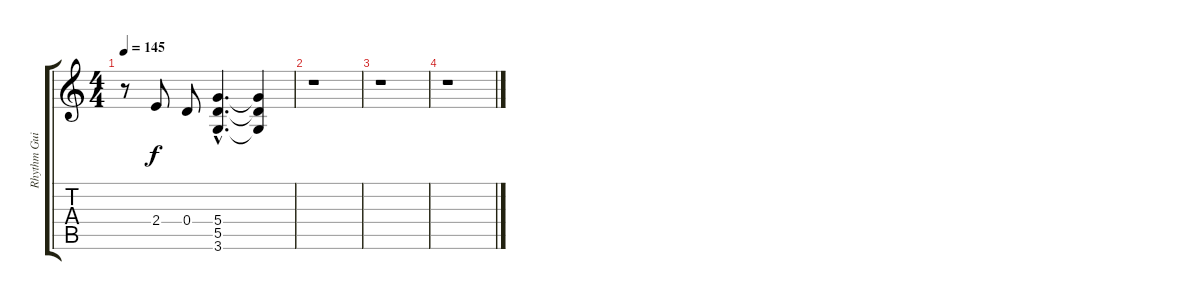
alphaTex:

\track ("Rhythm Guitar" "Rhythm Gui") {instrument distortionguitar}
\staff {score tabs}
\tuning (E4 B3 G3 D3 A2 E2) {hide}
\ts (4 4)
\tempo 145
\clef g2
\ks c
r.8{dy f} 2.4.8 0.4.8 (5.4{hac} 5.5{hac} 3.6{hac}).4{d} (5.4{t} 5.5{t} 3.6{t}).4{volume 15 balance 5} |
r.1{volume 15 balance 7} |
r.1 |
r.1
